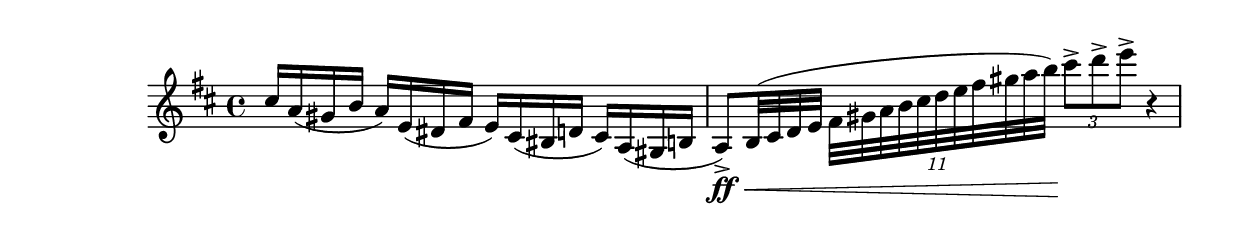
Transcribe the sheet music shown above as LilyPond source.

\version "2.7.32"

\relative c' {
  \key d \major
  
  cis'16 a( gis b a) e( dis fis e) cis( bis d cis) a( gis b
  
  \override DynamicText #'avoid-slur = #'outside
  a8->)\ff\< b32( cis d e \times 8/11 { fis gis a b cis d e fis gis a b)\! }
    \times 2/3 { cis8-> d-> e-> } r4
}

